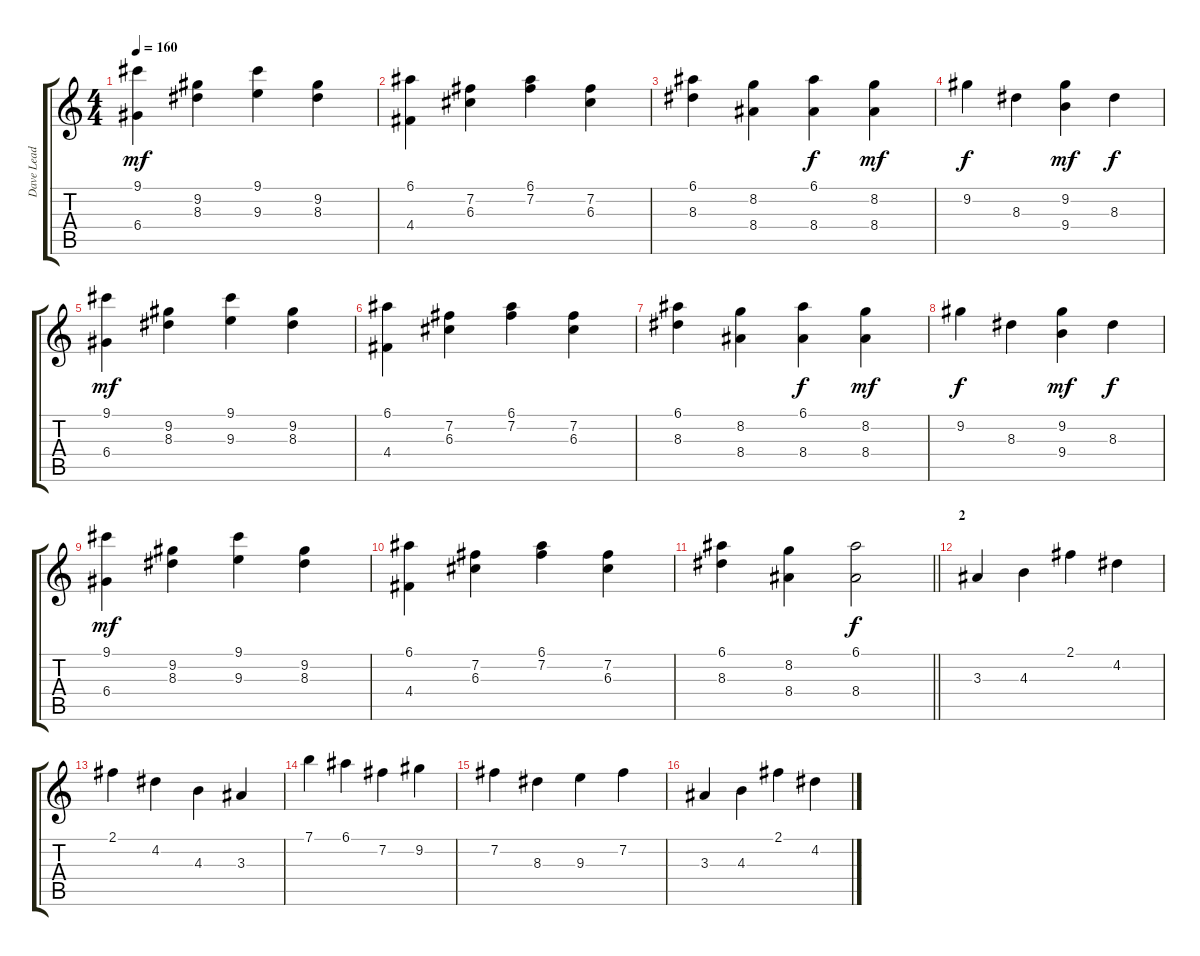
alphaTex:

\track ("Dave Lead" "Dave Lead") {instrument distortionguitar}
\staff {score tabs}
\tuning (E4 B3 G3 D3 A2 D2) {hide}
\ts (4 4)
\tempo 160
\clef g2
\ks c
(9.1 6.4).4{dy mf} (9.2 8.3).4 (9.1 9.3).4 (9.2 8.3).4 |
(6.1 4.4).4 (7.2 6.3).4 (6.1 7.2).4 (7.2 6.3).4 |
(6.1 8.3).4 (8.2 8.4).4 (6.1 8.4).4{dy f} (8.2 8.4).4{dy mf} |
9.2.4{dy f volume 11} 8.3.4 (9.2 9.4).4{dy mf} 8.3.4{dy f} |
(9.1 6.4).4{dy mf} (9.2 8.3).4 (9.1 9.3).4 (9.2 8.3).4 |
(6.1 4.4).4 (7.2 6.3).4 (6.1 7.2).4 (7.2 6.3).4 |
(6.1 8.3).4 (8.2 8.4).4 (6.1 8.4).4{dy f} (8.2 8.4).4{dy mf} |
9.2.4{dy f volume 11} 8.3.4 (9.2 9.4).4{dy mf} 8.3.4{dy f} |
(9.1 6.4).4{dy mf} (9.2 8.3).4 (9.1 9.3).4 (9.2 8.3).4 |
(6.1 4.4).4 (7.2 6.3).4 (6.1 7.2).4 (7.2 6.3).4 |
\barLineRight lightlight
(6.1 8.3).4 (8.2 8.4).4 (6.1 8.4).2{dy f} |
\section ("" "2")
3.3.4 4.3.4 2.1.4 4.2.4 |
2.1.4 4.2.4 4.3.4 3.3.4 |
7.1.4 6.1.4 7.2.4 9.2.4 |
7.2.4 8.3.4 9.3.4 7.2.4 |
3.3.4 4.3.4 2.1.4 4.2.4
